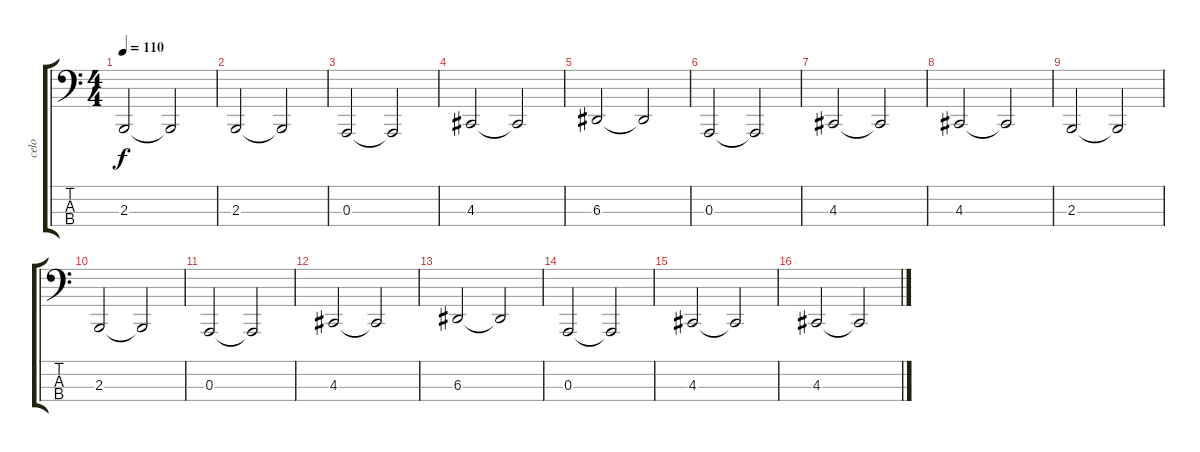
\track ("celo" "celo") {instrument cello}
\staff {score tabs}
\tuning (G2 D2 A1 E1) {hide}
\ts (4 4)
\tempo 110
\clef f4
\ks c
2.3.2{dy f} 2.3{t}.2 |
2.3.2 2.3{t}.2 |
0.3.2 0.3{t}.2 |
4.3.2 4.3{t}.2 |
6.3.2 6.3{t}.2 |
0.3.2 0.3{t}.2 |
4.3.2 4.3{t}.2 |
4.3.2 4.3{t}.2 |
2.3.2 2.3{t}.2 |
2.3.2 2.3{t}.2 |
0.3.2 0.3{t}.2 |
4.3.2 4.3{t}.2 |
6.3.2 6.3{t}.2 |
0.3.2 0.3{t}.2 |
4.3.2 4.3{t}.2 |
4.3.2 4.3{t}.2
